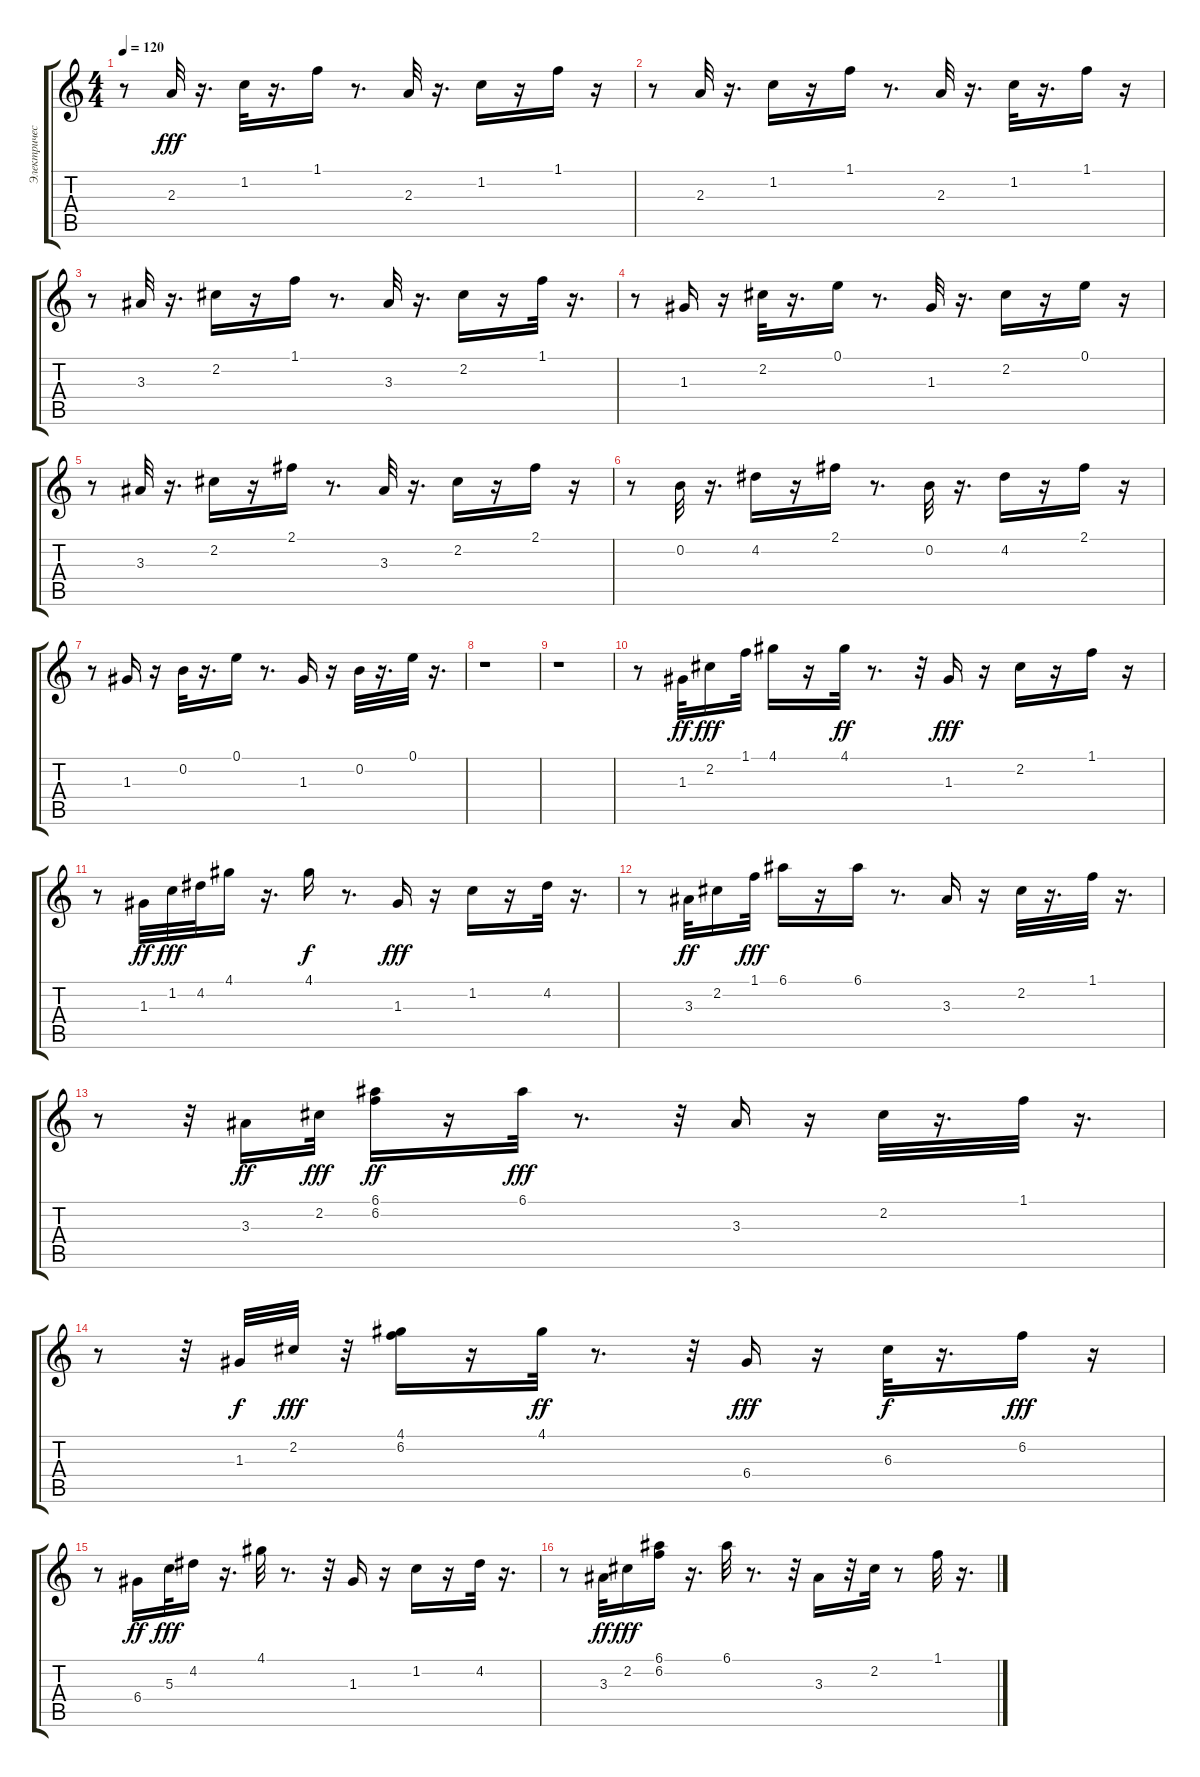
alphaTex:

\track ("Электрическая Гитара (п" "Электричес") {instrument electricguitarmuted}
\staff {score tabs}
\tuning (E4 B3 G3 D3 A2 E2) {hide}
\ts (4 4)
\tempo 120
\clef g2
\ks c
r.8{dy fff} 2.3.32 r.16{d} 1.2.32 r.16{d} 1.1.16 r.8{d} 2.3.32 r.16{d} 1.2.16 r.16 1.1.16 r.16 |
r.8 2.3.32 r.16{d} 1.2.16 r.16 1.1.16 r.8{d} 2.3.32 r.16{d} 1.2.32 r.16{d} 1.1.16 r.16 |
r.8 3.3.32 r.16{d} 2.2.16 r.16 1.1.16 r.8{d} 3.3.32 r.16{d} 2.2.16 r.16 1.1.32 r.16{d} |
r.8 1.3.16 r.16 2.2.32 r.16{d} 0.1.16 r.8{d} 1.3.32 r.16{d} 2.2.16 r.16 0.1.16 r.16 |
r.8 3.3.32 r.16{d} 2.2.16 r.16 2.1.16 r.8{d} 3.3.32 r.16{d} 2.2.16 r.16 2.1.16 r.16 |
r.8 0.2.32 r.16{d} 4.2.16 r.16 2.1.16 r.8{d} 0.2.32 r.16{d} 4.2.16 r.16 2.1.16 r.16 |
r.8 1.3.16 r.16 0.2.32 r.16{d} 0.1.16 r.8{d} 1.3.16 r.16 0.2.32 r.16{d} 0.1.32 r.16{d} |
r.1 |
r.1 |
r.8 1.3.32{dy ff} 2.2.16{dy fff} 1.1.32 4.1.16 r.16 4.1.32{dy ff} r.8{d} r.32 1.3.16{dy fff} r.16 2.2.16 r.16 1.1.16 r.16 |
r.8 1.3.32{dy ff} 1.2.32{dy fff} 4.2.32 4.1.16 r.16{d} 4.1.16{dy f} r.8{d} 1.3.16{dy fff} r.16 1.2.16 r.16 4.2.32 r.16{d} |
r.8 3.3.32{dy ff} 2.2.16 1.1.32{dy fff} 6.1.16 r.16 6.1.16 r.8{d} 3.3.16 r.16 2.2.32 r.16{d} 1.1.32 r.16{d} |
r.8 r.32 3.3.16{dy ff} 2.2.32{dy fff} (6.1 6.2).16{dy ff} r.16 6.1.32{dy fff} r.8{d} r.32 3.3.16 r.16 2.2.32 r.16{d} 1.1.32 r.16{d} |
r.8 r.32 1.3.32{dy f} 2.2.32{dy fff} r.32 (4.1 6.2).16 r.16 4.1.32{dy ff} r.8{d} r.32 6.4.16{dy fff} r.16 6.3.32{dy f} r.16{d} 6.2.16{dy fff} r.16 |
r.8 6.4.16{dy ff} 5.3.32{dy fff} 4.2.16 r.16{d} 4.1.32 r.8{d} r.32 1.3.16 r.16 1.2.16 r.16 4.2.32 r.16{d} |
r.8 3.3.32{dy ff} 2.2.16{dy fff} (6.1 6.2).16 r.16{d} 6.1.32 r.8{d} r.32 3.3.16 r.32 2.2.32 r.8 1.1.32 r.16{d}
